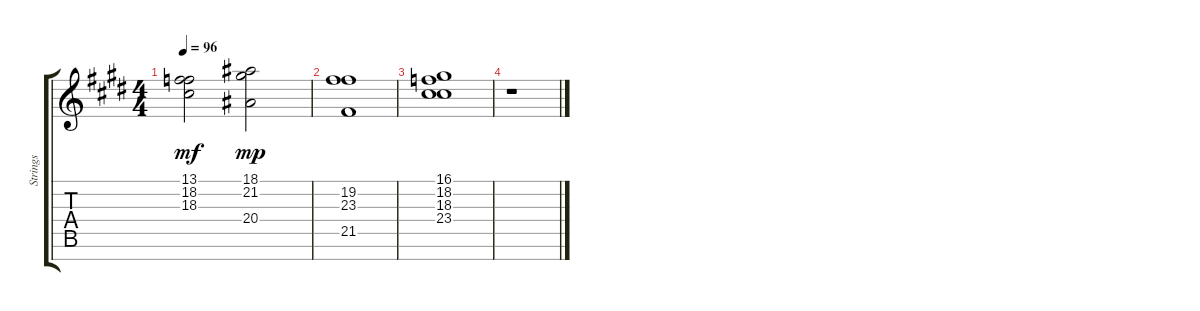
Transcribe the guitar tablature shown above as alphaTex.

\track ("Strings" "Strings") {instrument synthstrings1}
\staff {score tabs}
\tuning (E4 B3 G3 D3 A2 E2 B1) {hide}
\ts (4 4)
\tempo 96
\clef g2
\ks e
(13.1 18.2 18.3).2{dy mf} (18.1 21.2 20.4).2{dy mp} |
(19.2 23.3 21.5).1 |
(16.1 18.2 18.3 23.4).1 |
r.1
